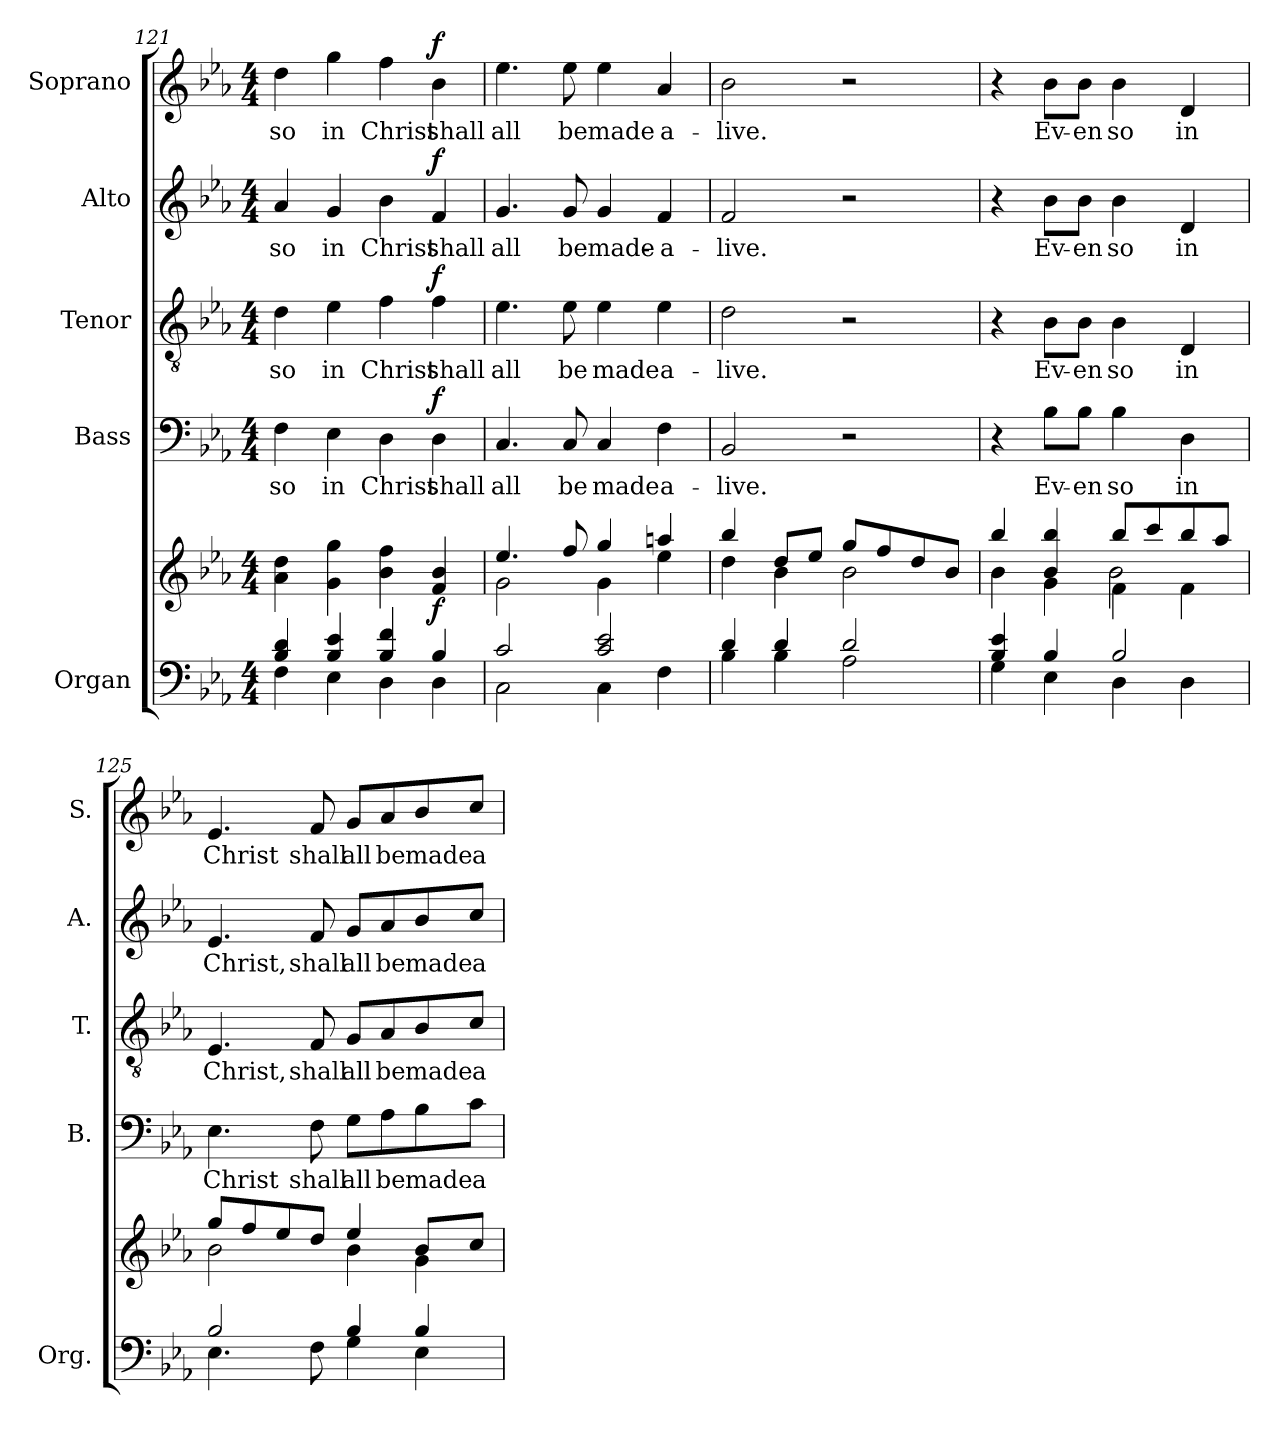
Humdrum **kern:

**kern	**kern	**dynam	**kern	**text	**dynam	**kern	**text	**dynam	**kern	**text	**dynam	**kern	**text	**dynam
*part5	*part5	*part5	*part4	*part4	*part4	*part3	*part3	*part3	*part2	*part2	*part2	*part1	*part1	*part1
*staff6	*staff5	*staff5/6	*staff4	*staff4	*staff4	*staff3	*staff3	*staff3	*staff2	*staff2	*staff2	*staff1	*staff1	*staff1
*I"Organ	*	*	*I"Bass	*	*	*I"Tenor	*	*	*I"Alto	*	*	*I"Soprano	*	*
*I'Org.	*	*	*I'B.	*	*	*I'T.	*	*	*I'A.	*	*	*I'S.	*	*
*clefF4	*clefG2	*	*clefF4	*	*	*clefGv2	*	*	*clefG2	*	*	*clefG2	*	*
*	*	*	*	*	*	*ITrd7c12	*	*	*	*	*	*	*	*
*k[b-e-a-]	*k[b-e-a-]	*	*k[b-e-a-]	*	*	*k[b-e-a-]	*	*	*k[b-e-a-]	*	*	*k[b-e-a-]	*	*
*E-:	*E-:	*	*E-:	*	*	*E-:	*	*	*E-:	*	*	*E-:	*	*
*M4/4	*M4/4	*	*M4/4	*	*	*M4/4	*	*	*M4/4	*	*	*M4/4	*	*
=121	=121	=121	=121	=121	=121	=121	=121	=121	=121	=121	=121	=121	=121	=121
*^	*	*	*	*	*	*	*	*	*	*	*	*	*	*
!	!	!	!	!	!LO:LY:b:color=#000000	!	!	!	!	!	!	!	!	!	!
!	!	!	!	!	!	!	!	!LO:LY:b:color=#000000	!	!	!	!	!	!	!
!	!	!	!	!	!	!	!	!	!	!	!LO:LY:b:color=#000000	!	!	!	!
!	!	!	!	!	!	!	!	!	!	!	!	!	!	!LO:LY:b:color=#000000	!
4B-i/ 4di	4Fi\	4a-i\ 4ddi	.	4Fi\	so	.	4Di\	so	.	4a-i/	so	.	4ddi\	so	.
!	!	!	!	!	!LO:LY:b:color=#000000	!	!	!	!	!	!	!	!	!	!
!	!	!	!	!	!	!	!	!LO:LY:b:color=#000000	!	!	!	!	!	!	!
!	!	!	!	!	!	!	!	!	!	!	!LO:LY:b:color=#000000	!	!	!	!
!	!	!	!	!	!	!	!	!	!	!	!	!	!	!LO:LY:b:color=#000000	!
4B-i/ 4e-i	4E-i\	4gi\ 4ggi	.	4E-i\	in	.	4E-i\	in	.	4gi/	in	.	4ggi\	in	.
!	!	!	!	!	!LO:LY:b:color=#000000	!	!	!	!	!	!	!	!	!	!
!	!	!	!	!	!	!	!	!LO:LY:b:color=#000000	!	!	!	!	!	!	!
!	!	!	!	!	!	!	!	!	!	!	!LO:LY:b:color=#000000	!	!	!	!
!	!	!	!	!	!	!	!	!	!	!	!	!	!	!LO:LY:b:color=#000000	!
4B-i/ 4fi	4Di\	4b-i\ 4ffi	.	4Di\	Christ	.	4Fi\	Christ	.	4b-i\	Christ	.	4ffi\	Christ	.
!	!	!	!	!	!LO:LY:b:color=#000000	!	!	!	!	!	!	!	!	!	!
!	!	!	!	!	!	!	!	!LO:LY:b:color=#000000	!	!	!	!	!	!	!
!	!	!	!	!	!	!	!	!	!	!	!LO:LY:b:color=#000000	!	!	!	!
!	!	!	!	!	!	!	!	!	!	!	!	!	!	!LO:LY:b:color=#000000	!
4B-i/	4Di\	4fi/ 4b-i	f	4Di\	shall	f	4Fi\	shall	f	4fi/	shall	f	4b-i\	shall	f
!!LO:PB:g=z
=122	=122	=122	=122	=122	=122	=122	=122	=122	=122	=122	=122	=122	=122	=122	=122
*	*	*^	*	*	*	*	*	*	*	*	*	*	*	*	*
!	!	!	!	!	!	!LO:LY:b:color=#000000	!	!	!	!	!	!	!	!	!	!
!	!	!	!	!	!	!	!	!	!LO:LY:b:color=#000000	!	!	!	!	!	!	!
!	!	!	!	!	!	!	!	!	!	!	!	!LO:LY:b:color=#000000	!	!	!	!
!	!	!	!	!	!	!	!	!	!	!	!	!	!	!	!LO:LY:b:color=#000000	!
2ci/	2Ci\	4.ee-i/	2gi\	.	4.Ci/	all	.	4.E-i\	all	.	4.gi/	all	.	4.ee-i\	all	.
!	!	!	!	!	!	!LO:LY:b:color=#000000	!	!	!	!	!	!	!	!	!	!
!	!	!	!	!	!	!	!	!	!LO:LY:b:color=#000000	!	!	!	!	!	!	!
!	!	!	!	!	!	!	!	!	!	!	!	!LO:LY:b:color=#000000	!	!	!	!
!	!	!	!	!	!	!	!	!	!	!	!	!	!	!	!LO:LY:b:color=#000000	!
.	.	8ffi/	.	.	8Ci/	be	.	8E-i\	be	.	8gi/	be	.	8ee-i\	be	.
!	!	!	!	!	!	!LO:LY:b:color=#000000	!	!	!	!	!	!	!	!	!	!
!	!	!	!	!	!	!	!	!	!LO:LY:b:color=#000000	!	!	!	!	!	!	!
!	!	!	!	!	!	!	!	!	!	!	!	!LO:LY:b:color=#000000	!	!	!	!
!	!	!	!	!	!	!	!	!	!	!	!	!	!	!	!LO:LY:b:color=#000000	!
2ci/ 2e-i	4Ci\	4ggi/	4gi\	.	4Ci/	made	.	4E-i\	made	.	4gi/	made-	.	4ee-i\	made	.
!	!	!	!	!	!	!LO:LY:b:color=#000000	!	!	!	!	!	!	!	!	!	!
!	!	!	!	!	!	!	!	!	!LO:LY:b:color=#000000	!	!	!	!	!	!	!
!	!	!	!	!	!	!	!	!	!	!	!	!LO:LY:b:color=#000000	!	!	!	!
!	!	!	!	!	!	!	!	!	!	!	!	!	!	!	!LO:LY:b:color=#000000	!
.	4Fi\	4aani/	4ee-i\	.	4Fi\	a-	.	4E-i\	a-	.	4fi/	-a-	.	4a-i/	a-	.
=123	=123	=123	=123	=123	=123	=123	=123	=123	=123	=123	=123	=123	=123	=123	=123	=123
!	!	!	!	!	!	!LO:LY:b:color=#000000	!	!	!	!	!	!	!	!	!	!
!	!	!	!	!	!	!	!	!	!LO:LY:b:color=#000000	!	!	!	!	!	!	!
!	!	!	!	!	!	!	!	!	!	!	!	!LO:LY:b:color=#000000	!	!	!	!
!	!	!	!	!	!	!	!	!	!	!	!	!	!	!	!LO:LY:b:color=#000000	!
4di/	4B-i\	4bb-i/	4ddi\	.	2BB-i/	-live.	.	2Di\	-live.	.	2fi/	-live.	.	2b-i\	-live.	.
4di/	4B-i\	8ddi/L	4b-i\	.	.	.	.	.	.	.	.	.	.	.	.	.
.	.	8ee-i/J	.	.	.	.	.	.	.	.	.	.	.	.	.	.
2di/	2A-i\	8ggi/L	2b-i\	.	2r	.	.	2r	.	.	2r	.	.	2r	.	.
.	.	8ffi/	.	.	.	.	.	.	.	.	.	.	.	.	.	.
.	.	8ddi/	.	.	.	.	.	.	.	.	.	.	.	.	.	.
.	.	8b-i/J	.	.	.	.	.	.	.	.	.	.	.	.	.	.
=124	=124	=124	=124	=124	=124	=124	=124	=124	=124	=124	=124	=124	=124	=124	=124	=124
*	*	*	*^	*	*	*	*	*	*	*	*	*	*	*	*	*
4B-i/ 4e-i	4Gi\	4bb-i/	4b-i\	2ryy	.	4r	.	.	4r	.	.	4r	.	.	4r	.	.
!	!	!	!	!	!	!	!LO:LY:b:color=#000000	!	!	!	!	!	!	!	!	!	!
!	!	!	!	!	!	!	!	!	!	!LO:LY:b:color=#000000	!	!	!	!	!	!	!
!	!	!	!	!	!	!	!	!	!	!	!	!	!LO:LY:b:color=#000000	!	!	!	!
!	!	!	!	!	!	!	!	!	!	!	!	!	!	!	!	!LO:LY:b:color=#000000	!
4B-i/	4E-i\	4b-i/ 4bb-i	4gi\	.	.	8B-i\L	Ev-	.	8BB-i\L	Ev-	.	8b-i\L	Ev-	.	8b-i\L	Ev-	.
!	!	!	!	!	!	!	!LO:LY:b:color=#000000	!	!	!	!	!	!	!	!	!	!
!	!	!	!	!	!	!	!	!	!	!LO:LY:b:color=#000000	!	!	!	!	!	!	!
!	!	!	!	!	!	!	!	!	!	!	!	!	!LO:LY:b:color=#000000	!	!	!	!
!	!	!	!	!	!	!	!	!	!	!	!	!	!	!	!	!LO:LY:b:color=#000000	!
.	.	.	.	.	.	8B-i\J	-en	.	8BB-i\J	-en	.	8b-i\J	-en	.	8b-i\J	-en	.
!	!	!	!	!	!	!	!LO:LY:b:color=#000000	!	!	!	!	!	!	!	!	!	!
!	!	!	!	!	!	!	!	!	!	!LO:LY:b:color=#000000	!	!	!	!	!	!	!
!	!	!	!	!	!	!	!	!	!	!	!	!	!LO:LY:b:color=#000000	!	!	!	!
!	!	!	!	!	!	!	!	!	!	!	!	!	!	!	!	!LO:LY:b:color=#000000	!
2B-i/	4Di\	8bb-i/L	4fi\	2b-i\	.	4B-i\	so	.	4BB-i\	so	.	4b-i\	so	.	4b-i\	so	.
.	.	8ccci/	.	.	.	.	.	.	.	.	.	.	.	.	.	.	.
!	!	!	!	!	!	!	!LO:LY:b:color=#000000	!	!	!	!	!	!	!	!	!	!
!	!	!	!	!	!	!	!	!	!	!LO:LY:b:color=#000000	!	!	!	!	!	!	!
!	!	!	!	!	!	!	!	!	!	!	!	!	!LO:LY:b:color=#000000	!	!	!	!
!	!	!	!	!	!	!	!	!	!	!	!	!	!	!	!	!LO:LY:b:color=#000000	!
.	4Di\	8bb-i/	4fi\	.	.	4Di\	in	.	4DDi/	in	.	4di/	in	.	4di/	in	.
.	.	8aa-i/J	.	.	.	.	.	.	.	.	.	.	.	.	.	.	.
*	*	*	*v	*v	*	*	*	*	*	*	*	*	*	*	*	*	*
=125	=125	=125	=125	=125	=125	=125	=125	=125	=125	=125	=125	=125	=125	=125	=125	=125
!	!	!	!	!	!	!LO:LY:b:color=#000000	!	!	!	!	!	!	!	!	!	!
!	!	!	!	!	!	!	!	!	!LO:LY:b:color=#000000	!	!	!	!	!	!	!
!	!	!	!	!	!	!	!	!	!	!	!	!LO:LY:b:color=#000000	!	!	!	!
!	!	!	!	!	!	!	!	!	!	!	!	!	!	!	!LO:LY:b:color=#000000	!
2B-i/	4.E-i\	8ggi/L	2b-i\	.	4.E-i\	Christ	.	4.EE-i/	Christ,	.	4.e-i/	Christ,	.	4.e-i/	Christ	.
.	.	8ffi/	.	.	.	.	.	.	.	.	.	.	.	.	.	.
.	.	8ee-i/	.	.	.	.	.	.	.	.	.	.	.	.	.	.
!	!	!	!	!	!	!LO:LY:b:color=#000000	!	!	!	!	!	!	!	!	!	!
!	!	!	!	!	!	!	!	!	!LO:LY:b:color=#000000	!	!	!	!	!	!	!
!	!	!	!	!	!	!	!	!	!	!	!	!LO:LY:b:color=#000000	!	!	!	!
!	!	!	!	!	!	!	!	!	!	!	!	!	!	!	!LO:LY:b:color=#000000	!
.	8Fi\	8ddi/J	.	.	8Fi\	shall	.	8FFi/	shall	.	8fi/	shall	.	8fi/	shall	.
!	!	!	!	!	!	!LO:LY:b:color=#000000	!	!	!	!	!	!	!	!	!	!
!	!	!	!	!	!	!	!	!	!LO:LY:b:color=#000000	!	!	!	!	!	!	!
!	!	!	!	!	!	!	!	!	!	!	!	!LO:LY:b:color=#000000	!	!	!	!
!	!	!	!	!	!	!	!	!	!	!	!	!	!	!	!LO:LY:b:color=#000000	!
4B-i/	4Gi\	4ee-i/	4b-i\	.	8Gi\L	all	.	8GGi/L	all	.	8gi/L	all	.	8gi/L	all	.
!	!	!	!	!	!	!LO:LY:b:color=#000000	!	!	!	!	!	!	!	!	!	!
!	!	!	!	!	!	!	!	!	!LO:LY:b:color=#000000	!	!	!	!	!	!	!
!	!	!	!	!	!	!	!	!	!	!	!	!LO:LY:b:color=#000000	!	!	!	!
!	!	!	!	!	!	!	!	!	!	!	!	!	!	!	!LO:LY:b:color=#000000	!
.	.	.	.	.	8A-i\	be	.	8AA-i/	be	.	8a-i/	be	.	8a-i/	be	.
!	!	!	!	!	!	!LO:LY:b:color=#000000	!	!	!	!	!	!	!	!	!	!
!	!	!	!	!	!	!	!	!	!LO:LY:b:color=#000000	!	!	!	!	!	!	!
!	!	!	!	!	!	!	!	!	!	!	!	!LO:LY:b:color=#000000	!	!	!	!
!	!	!	!	!	!	!	!	!	!	!	!	!	!	!	!LO:LY:b:color=#000000	!
4B-i/	4E-i\	8b-i/L	4gi\	.	8B-i\	made	.	8BB-i/	made	.	8b-i/	made	.	8b-i/	made	.
!	!	!	!	!	!	!LO:LY:b:color=#000000	!	!	!	!	!	!	!	!	!	!
!	!	!	!	!	!	!	!	!	!LO:LY:b:color=#000000	!	!	!	!	!	!	!
!	!	!	!	!	!	!	!	!	!	!	!	!LO:LY:b:color=#000000	!	!	!	!
!	!	!	!	!	!	!	!	!	!	!	!	!	!	!	!LO:LY:b:color=#000000	!
.	.	8cci/J	.	.	8ci\J	a-	.	8Ci/J	a-	.	8cci/J	a-	.	8cci/J	a-	.
*v	*v	*	*	*	*	*	*	*	*	*	*	*	*	*	*	*
*	*v	*v	*	*	*	*	*	*	*	*	*	*	*	*	*
=	=	=	=	=	=	=	=	=	=	=	=	=	=	=
*-	*-	*-	*-	*-	*-	*-	*-	*-	*-	*-	*-	*-	*-	*-
